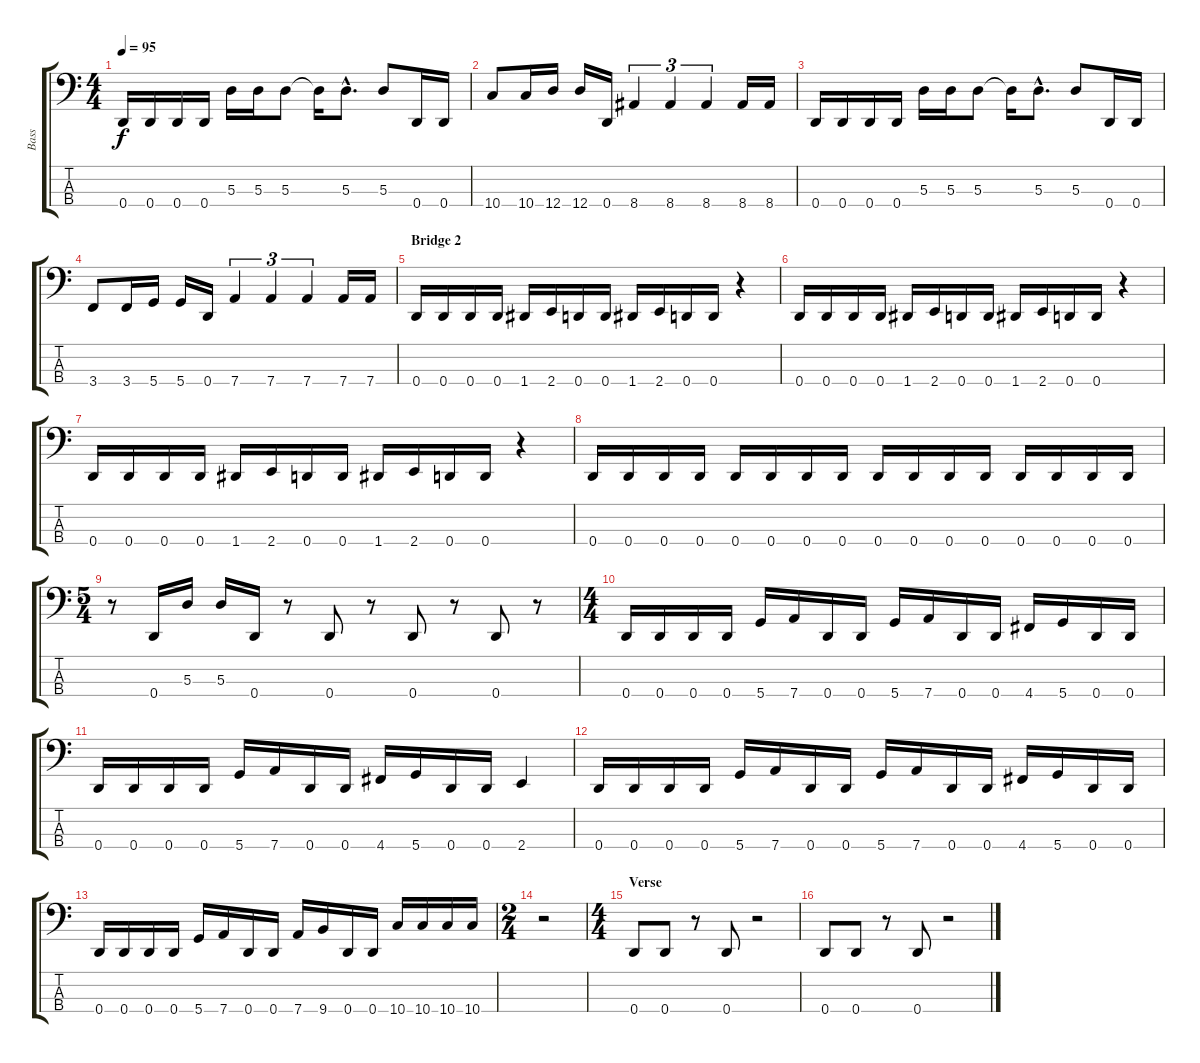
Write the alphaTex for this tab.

\track ("Bass" "Bass") {instrument electricbasspick}
\staff {score tabs}
\tuning (G2 D2 A1 D1) {hide}
\ts (4 4)
\tempo 95
\clef f4
\ks c
0.4.16{dy f} 0.4.16 0.4.16 0.4.16 5.3.16 5.3.16 5.3.8 5.3{t}.16 5.3{hac}.8{d} 5.3.8 0.4.16 0.4.16 |
10.4.8 10.4.16 12.4.16 12.4.16 0.4.16 8.4.4{tu (3 2)} 8.4.4{tu (3 2)} 8.4.4{tu (3 2)} 8.4.16 8.4.16 |
0.4.16 0.4.16 0.4.16 0.4.16 5.3.16 5.3.16 5.3.8 5.3{t}.16 5.3{hac}.8{d} 5.3.8 0.4.16 0.4.16 |
3.4.8 3.4.16 5.4.16 5.4.16 0.4.16 7.4.4{tu (3 2)} 7.4.4{tu (3 2)} 7.4.4{tu (3 2)} 7.4.16 7.4.16 |
\section ("" "Bridge 2")
0.4.16 0.4.16 0.4.16 0.4.16 1.4.16 2.4.16 0.4.16 0.4.16 1.4.16 2.4.16 0.4.16 0.4.16 r.4 |
0.4.16 0.4.16 0.4.16 0.4.16 1.4.16 2.4.16 0.4.16 0.4.16 1.4.16 2.4.16 0.4.16 0.4.16 r.4 |
0.4.16 0.4.16 0.4.16 0.4.16 1.4.16 2.4.16 0.4.16 0.4.16 1.4.16 2.4.16 0.4.16 0.4.16 r.4 |
0.4.16 0.4.16 0.4.16 0.4.16 0.4.16 0.4.16 0.4.16 0.4.16 0.4.16 0.4.16 0.4.16 0.4.16 0.4.16 0.4.16 0.4.16 0.4.16 |
\ts (5 4)
r.8 0.4.16 5.3.16 5.3.16 0.4.16 r.8 0.4.8 r.8 0.4.8 r.8 0.4.8 r.8 |
\ts (4 4)
0.4.16 0.4.16 0.4.16 0.4.16 5.4.16 7.4.16 0.4.16 0.4.16 5.4.16 7.4.16 0.4.16 0.4.16 4.4.16 5.4.16 0.4.16 0.4.16 |
0.4.16 0.4.16 0.4.16 0.4.16 5.4.16 7.4.16 0.4.16 0.4.16 4.4.16 5.4.16 0.4.16 0.4.16 2.4.4 |
0.4.16 0.4.16 0.4.16 0.4.16 5.4.16 7.4.16 0.4.16 0.4.16 5.4.16 7.4.16 0.4.16 0.4.16 4.4.16 5.4.16 0.4.16 0.4.16 |
0.4.16 0.4.16 0.4.16 0.4.16 5.4.16 7.4.16 0.4.16 0.4.16 7.4.16 9.4.16 0.4.16 0.4.16 10.4.16 10.4.16 10.4.16 10.4.16 |
\ts (2 4)
\section ("" "")
r.2 |
\ts (4 4)
\section ("" "Verse")
0.4.8 0.4.8 r.8 0.4.8 r.2 |
0.4.8 0.4.8 r.8 0.4.8 r.2
